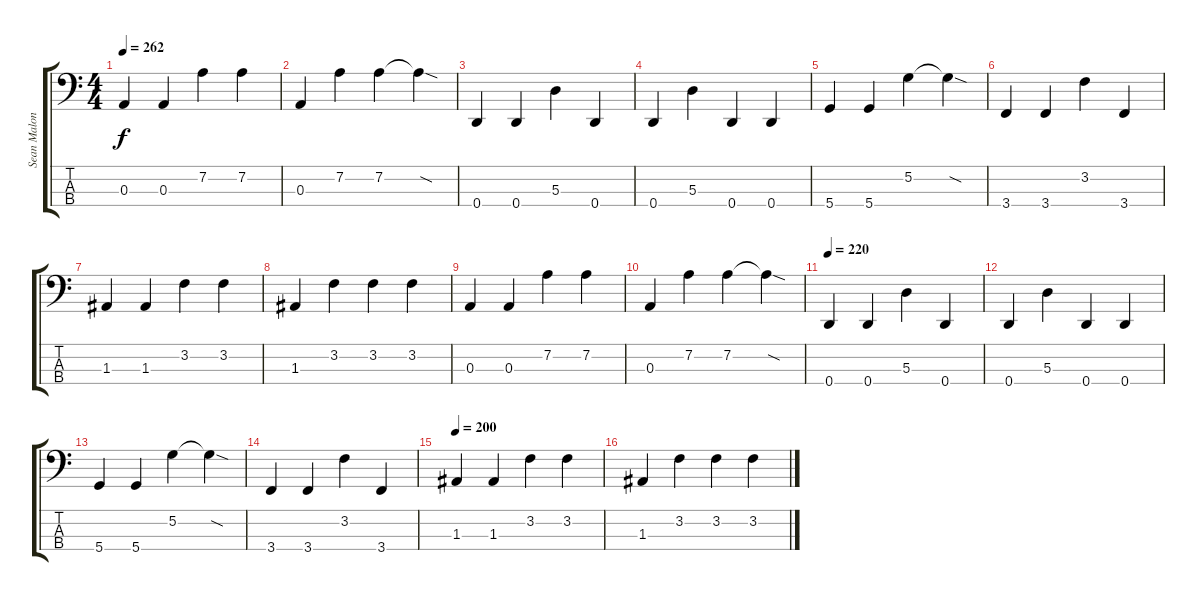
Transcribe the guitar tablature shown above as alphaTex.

\track ("Sean Malone" "Sean Malon") {instrument fretlessbass}
\staff {score tabs}
\tuning (G2 D2 A1 D1) {hide}
\ts (4 4)
\tempo 262
\clef f4
\ks c
0.3.4{dy f} 0.3.4 7.2.4 7.2.4 |
0.3.4 7.2.4 7.2.4 7.2{sod t}.4 |
0.4.4 0.4.4 5.3.4 0.4.4 |
0.4.4 5.3.4 0.4.4 0.4.4 |
5.4.4 5.4.4 5.2.4 5.2{sod t}.4 |
3.4.4 3.4.4 3.2.4 3.4.4 |
1.3.4 1.3.4 3.2.4 3.2.4 |
1.3.4 3.2.4 3.2.4 3.2.4 |
0.3.4 0.3.4 7.2.4 7.2.4 |
0.3.4 7.2.4 7.2.4 7.2{sod t}.4 |
\tempo 220
0.4.4 0.4.4 5.3.4 0.4.4 |
0.4.4 5.3.4 0.4.4 0.4.4 |
5.4.4 5.4.4 5.2.4 5.2{sod t}.4 |
3.4.4 3.4.4 3.2.4 3.4.4 |
\tempo 200
1.3.4 1.3.4 3.2.4 3.2.4 |
1.3.4 3.2.4 3.2.4 3.2.4
